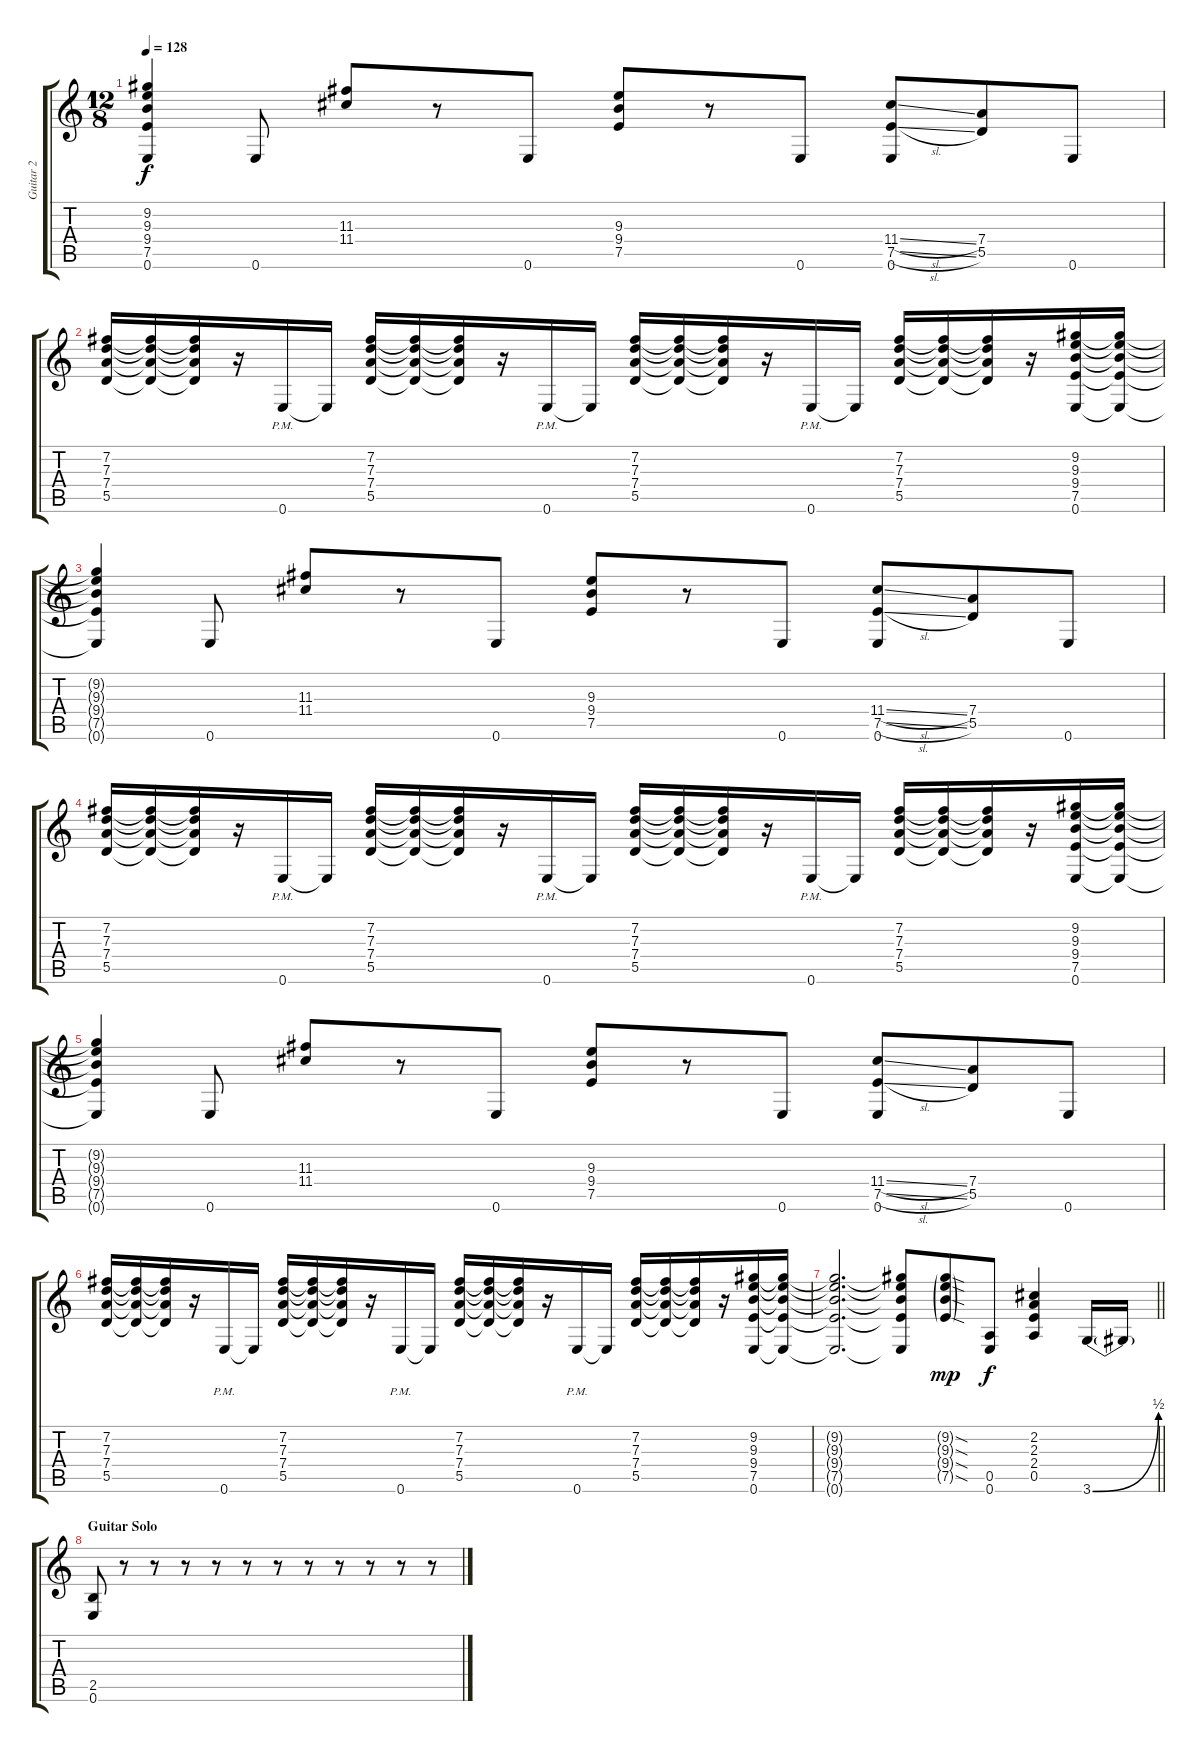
\track ("Guitar 2" "Guitar 2") {instrument overdrivenguitar}
\staff {score tabs}
\tuning (E4 B3 G3 D3 A2 E2) {hide}
\ts (12 8)
\tempo 128
\clef g2
\ks c
(9.2{t} 9.3{t} 9.4{t} 7.5{t} 0.6{t}).4{dy f} 0.6.8 (11.3 11.4).8 r.8 0.6.8 (9.3 9.4 7.5).8 r.8 0.6.8 (11.4{sl} 7.5{sl} 0.6).8 (7.4 5.5).8 0.6.8 |
(7.2 7.3 7.4 5.5).16 (7.2{t} 7.3{t} 7.4{t} 5.5{t}).16 (7.2{t} 7.3{t} 7.4{t} 5.5{t}).16 r.16 0.6{pm}.16 0.6{t}.16 (7.2 7.3 7.4 5.5).16 (7.2{t} 7.3{t} 7.4{t} 5.5{t}).16 (7.2{t} 7.3{t} 7.4{t} 5.5{t}).16 r.16 0.6{pm}.16 0.6{t}.16 (7.2 7.3 7.4 5.5).16 (7.2{t} 7.3{t} 7.4{t} 5.5{t}).16 (7.2{t} 7.3{t} 7.4{t} 5.5{t}).16 r.16 0.6{pm}.16 0.6{t}.16 (7.2 7.3 7.4 5.5).16 (7.2{t} 7.3{t} 7.4{t} 5.5{t}).16 (7.2{t} 7.3{t} 7.4{t} 5.5{t}).16 r.16 (9.2 9.3 9.4 7.5 0.6).16 (9.2{t} 9.3{t} 9.4{t} 7.5{t} 0.6{t}).16 |
(9.2{t} 9.3{t} 9.4{t} 7.5{t} 0.6{t}).4 0.6.8 (11.3 11.4).8 r.8 0.6.8 (9.3 9.4 7.5).8 r.8 0.6.8 (11.4{sl} 7.5{sl} 0.6).8 (7.4 5.5).8 0.6.8 |
(7.2 7.3 7.4 5.5).16 (7.2{t} 7.3{t} 7.4{t} 5.5{t}).16 (7.2{t} 7.3{t} 7.4{t} 5.5{t}).16 r.16 0.6{pm}.16 0.6{t}.16 (7.2 7.3 7.4 5.5).16 (7.2{t} 7.3{t} 7.4{t} 5.5{t}).16 (7.2{t} 7.3{t} 7.4{t} 5.5{t}).16 r.16 0.6{pm}.16 0.6{t}.16 (7.2 7.3 7.4 5.5).16 (7.2{t} 7.3{t} 7.4{t} 5.5{t}).16 (7.2{t} 7.3{t} 7.4{t} 5.5{t}).16 r.16 0.6{pm}.16 0.6{t}.16 (7.2 7.3 7.4 5.5).16 (7.2{t} 7.3{t} 7.4{t} 5.5{t}).16 (7.2{t} 7.3{t} 7.4{t} 5.5{t}).16 r.16 (9.2 9.3 9.4 7.5 0.6).16 (9.2{t} 9.3{t} 9.4{t} 7.5{t} 0.6{t}).16 |
(9.2{t} 9.3{t} 9.4{t} 7.5{t} 0.6{t}).4 0.6.8 (11.3 11.4).8 r.8 0.6.8 (9.3 9.4 7.5).8 r.8 0.6.8 (11.4{sl} 7.5{sl} 0.6).8 (7.4 5.5).8 0.6.8 |
(7.2 7.3 7.4 5.5).16 (7.2{t} 7.3{t} 7.4{t} 5.5{t}).16 (7.2{t} 7.3{t} 7.4{t} 5.5{t}).16 r.16 0.6{pm}.16 0.6{t}.16 (7.2 7.3 7.4 5.5).16 (7.2{t} 7.3{t} 7.4{t} 5.5{t}).16 (7.2{t} 7.3{t} 7.4{t} 5.5{t}).16 r.16 0.6{pm}.16 0.6{t}.16 (7.2 7.3 7.4 5.5).16 (7.2{t} 7.3{t} 7.4{t} 5.5{t}).16 (7.2{t} 7.3{t} 7.4{t} 5.5{t}).16 r.16 0.6{pm}.16 0.6{t}.16 (7.2 7.3 7.4 5.5).16 (7.2{t} 7.3{t} 7.4{t} 5.5{t}).16 (7.2{t} 7.3{t} 7.4{t} 5.5{t}).16 r.16 (9.2 9.3 9.4 7.5 0.6).16 (9.2{t} 9.3{t} 9.4{t} 7.5{t} 0.6{t}).16 |
\barLineRight lightlight
(9.2{t} 9.3{t} 9.4{t} 7.5{t} 0.6{t}).2{d} (9.2{t} 9.3{t} 9.4{t} 7.5{t} 0.6{t}).8 (9.2{sod g} 9.3{sod g} 9.4{sod g} 7.5{sod g}).8{dy mp} (0.5 0.6).8{dy f} (2.2 2.3 2.4 0.5).4 3.6{be (bend 0 0 60 2)}.16 3.6{t}.16 |
\section ("" "Guitar Solo")
(2.5 0.6).8 r.8 r.8 r.8 r.8 r.8 r.8 r.8 r.8 r.8 r.8 r.8
